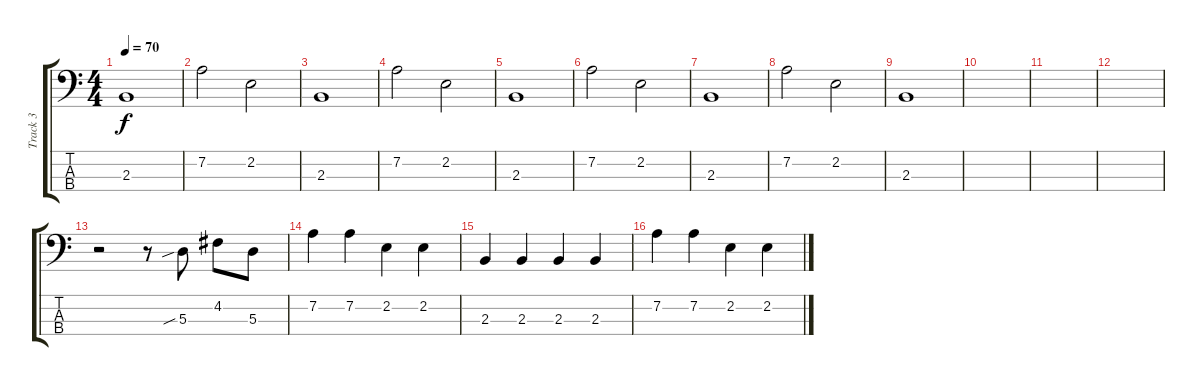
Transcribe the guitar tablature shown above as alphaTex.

\track ("Track 3" "Track 3") {instrument electricbasspick}
\staff {score tabs}
\tuning (G2 D2 A1 E1) {hide}
\ts (4 4)
\tempo 70
\clef f4
\ks c
2.3.1{dy f} |
7.2.2 2.2.2 |
2.3.1 |
7.2.2 2.2.2 |
2.3.1 |
7.2.2 2.2.2 |
2.3.1 |
7.2.2 2.2.2 |
2.3.1 |
|
|
|
r.2 r.8 5.3{sib}.8 4.2.8 5.3.8 |
7.2.4 7.2.4 2.2.4 2.2.4 |
2.3.4 2.3.4 2.3.4 2.3.4 |
7.2.4 7.2.4 2.2.4 2.2.4
